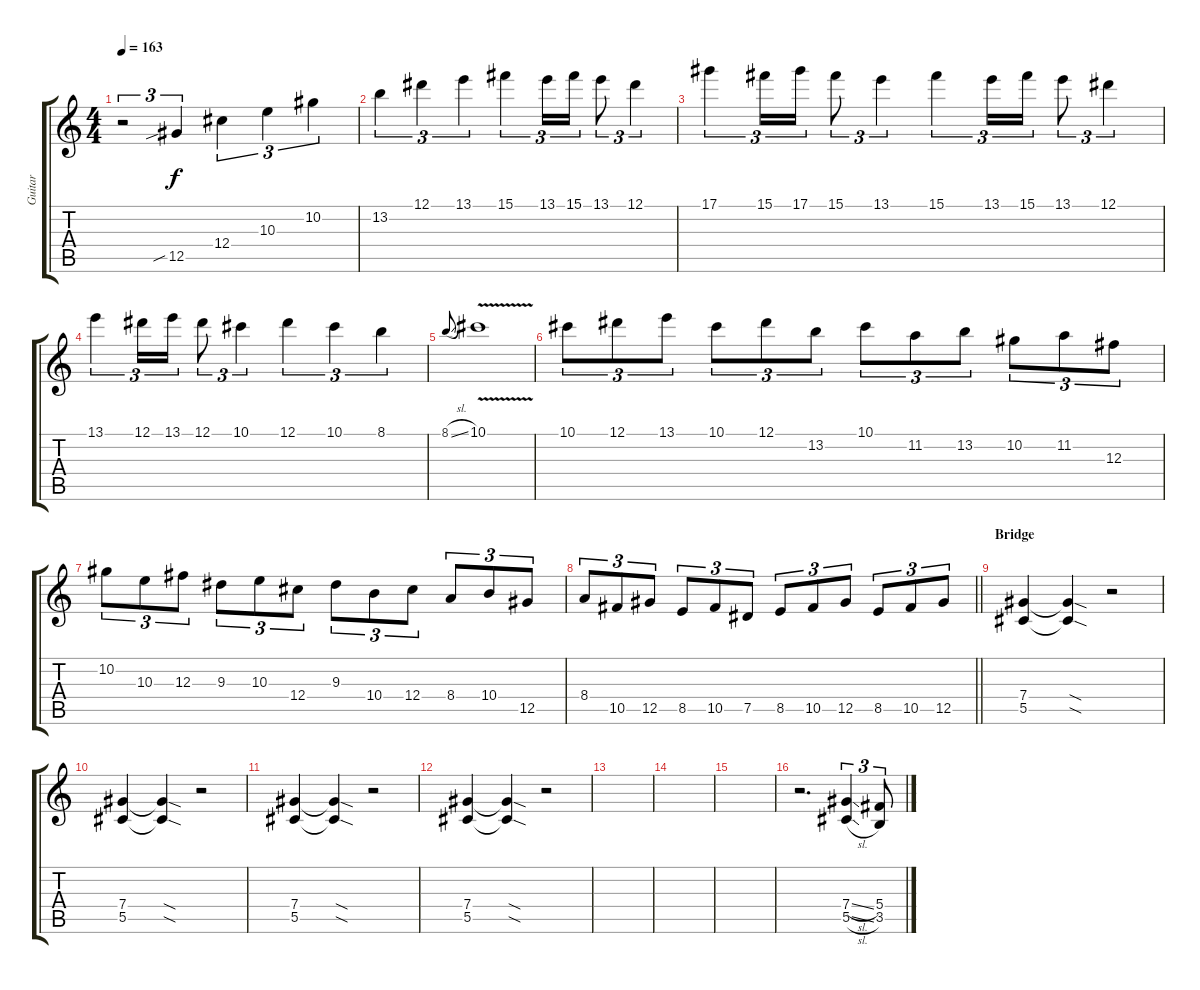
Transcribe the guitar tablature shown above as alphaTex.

\track ("Guitar" "Guitar") {instrument distortionguitar}
\staff {score tabs}
\tuning (Eb4 Bb3 Gb3 Db3 Ab2 Db2) {hide}
\ts (4 4)
\tempo 163
\clef g2
\ks c
r.2{tu (3 2) dy f} 12.5{sib}.4{tu (3 2)} 12.4.4{tu (3 2)} 10.3.4{tu (3 2)} 10.2.4{tu (3 2)} |
13.2.4{tu (3 2)} 12.1.4{tu (3 2)} 13.1.4{tu (3 2)} 15.1.4{tu (3 2)} 13.1.16{tu (3 2)} 15.1.16{tu (3 2)} 13.1.8{tu (3 2)} 12.1.4{tu (3 2)} |
17.1.4{tu (3 2)} 15.1.16{tu (3 2)} 17.1.16{tu (3 2)} 15.1.8{tu (3 2)} 13.1.4{tu (3 2)} 15.1.4{tu (3 2)} 13.1.16{tu (3 2)} 15.1.16{tu (3 2)} 13.1.8{tu (3 2)} 12.1.4{tu (3 2)} |
13.1.4{tu (3 2)} 12.1.16{tu (3 2)} 13.1.16{tu (3 2)} 12.1.8{tu (3 2)} 10.1.4{tu (3 2)} 12.1.4{tu (3 2)} 10.1.4{tu (3 2)} 8.1.4{tu (3 2)} |
8.1{sl}.8{gr onbeat} 10.1{v}.1 |
10.1.8{tu (3 2)} 12.1.8{tu (3 2)} 13.1.8{tu (3 2)} 10.1.8{tu (3 2)} 12.1.8{tu (3 2)} 13.2.8{tu (3 2)} 10.1.8{tu (3 2)} 11.2.8{tu (3 2)} 13.2.8{tu (3 2)} 10.2.8{tu (3 2)} 11.2.8{tu (3 2)} 12.3.8{tu (3 2)} |
10.2.8{tu (3 2)} 10.3.8{tu (3 2)} 12.3.8{tu (3 2)} 9.3.8{tu (3 2)} 10.3.8{tu (3 2)} 12.4.8{tu (3 2)} 9.3.8{tu (3 2)} 10.4.8{tu (3 2)} 12.4.8{tu (3 2)} 8.4.8{tu (3 2)} 10.4.8{tu (3 2)} 12.5.8{tu (3 2)} |
\barLineRight lightlight
8.4.8{tu (3 2)} 10.5.8{tu (3 2)} 12.5.8{tu (3 2)} 8.5.8{tu (3 2)} 10.5.8{tu (3 2)} 7.5.8{tu (3 2)} 8.5.8{tu (3 2)} 10.5.8{tu (3 2)} 12.5.8{tu (3 2)} 8.5.8{tu (3 2)} 10.5.8{tu (3 2)} 12.5.8{tu (3 2)} |
\section ("" "Bridge")
(7.4 5.5).4 (7.4{sod t} 5.5{sod t}).4 r.2 |
(7.4 5.5).4 (7.4{sod t} 5.5{sod t}).4 r.2 |
(7.4 5.5).4 (7.4{sod t} 5.5{sod t}).4 r.2 |
(7.4 5.5).4 (7.4{sod t} 5.5{sod t}).4 r.2 |
|
|
|
r.2{d} (7.4{sl} 5.5{sl}).4{tu (3 2)} (5.4 3.5).8{tu (3 2)}
